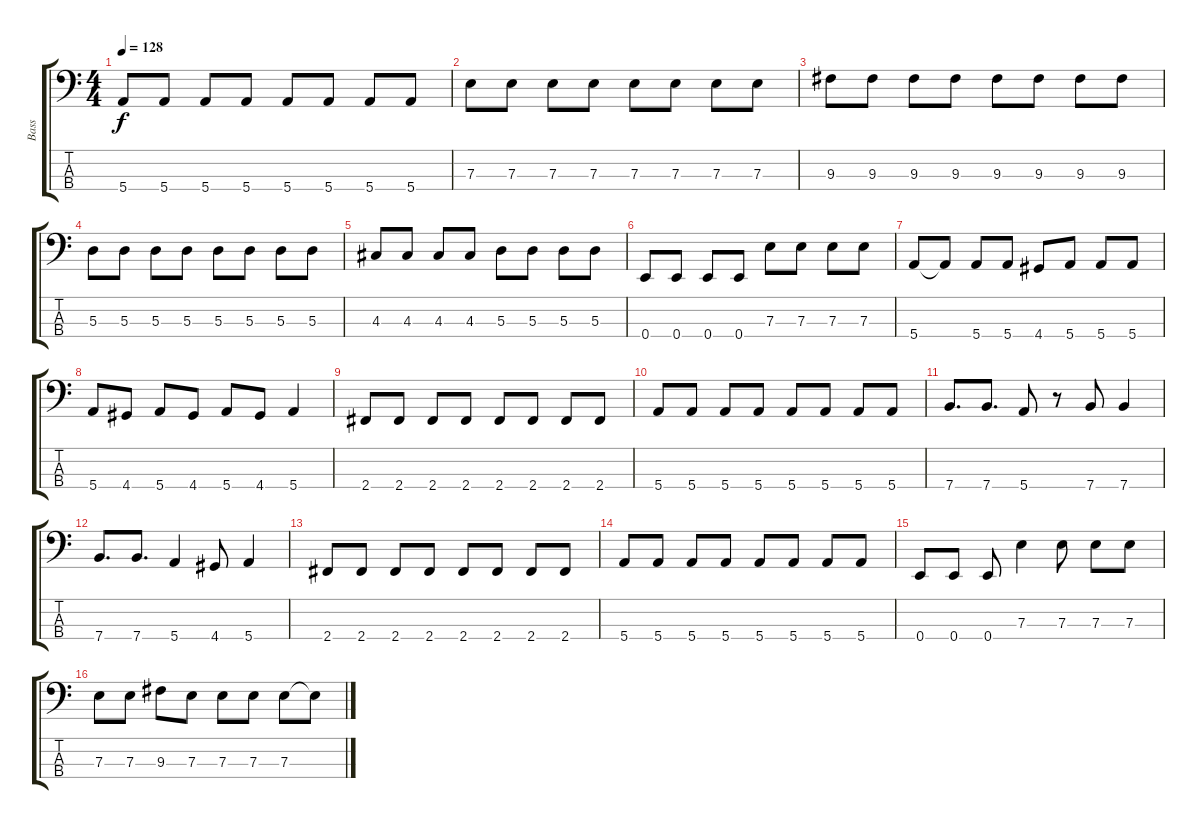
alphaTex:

\track ("Bass" "Bass") {instrument electricbasspick}
\staff {score tabs}
\tuning (G2 D2 A1 E1) {hide}
\ts (4 4)
\tempo 128
\clef f4
\ks c
5.4.8{dy f} 5.4.8 5.4.8 5.4.8 5.4.8 5.4.8 5.4.8 5.4.8 |
7.3.8 7.3.8 7.3.8 7.3.8 7.3.8 7.3.8 7.3.8 7.3.8 |
9.3.8 9.3.8 9.3.8 9.3.8 9.3.8 9.3.8 9.3.8 9.3.8 |
5.3.8 5.3.8 5.3.8 5.3.8 5.3.8 5.3.8 5.3.8 5.3.8 |
4.3.8 4.3.8 4.3.8 4.3.8 5.3.8 5.3.8 5.3.8 5.3.8 |
0.4.8 0.4.8 0.4.8 0.4.8 7.3.8 7.3.8 7.3.8 7.3.8 |
5.4.8 5.4{t}.8 5.4.8 5.4.8 4.4.8 5.4.8 5.4.8 5.4.8 |
5.4.8 4.4.8 5.4.8 4.4.8 5.4.8 4.4.8 5.4.4 |
2.4.8 2.4.8 2.4.8 2.4.8 2.4.8 2.4.8 2.4.8 2.4.8 |
5.4.8 5.4.8 5.4.8 5.4.8 5.4.8 5.4.8 5.4.8 5.4.8 |
7.4.8{d} 7.4.8{d} 5.4.8 r.8 7.4.8 7.4.4 |
7.4.8{d} 7.4.8{d} 5.4.4 4.4.8 5.4.4 |
2.4.8 2.4.8 2.4.8 2.4.8 2.4.8 2.4.8 2.4.8 2.4.8 |
5.4.8 5.4.8 5.4.8 5.4.8 5.4.8 5.4.8 5.4.8 5.4.8 |
0.4.8 0.4.8 0.4.8 7.3.4 7.3.8 7.3.8 7.3.8 |
7.3.8 7.3.8 9.3.8 7.3.8 7.3.8 7.3.8 7.3.8 7.3{t}.8
